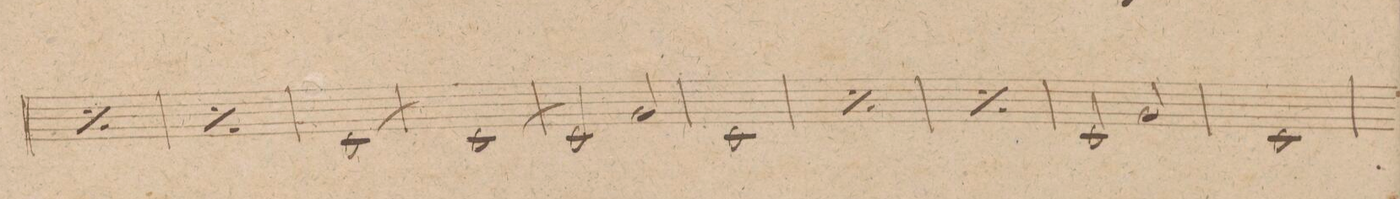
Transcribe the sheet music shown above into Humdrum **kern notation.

**kern	**dynam
*I"Corno. 2do in D	*
*clefG2	*
*k[]	*
*met(c)	*
*M2/2	*
*rep	*
1G	.
*Xrep	*
=38	=38
*rep	*
1G	.
*Xrep	*
=39	=39
[>1c	.
=40	=40
1c_>	.
=41	=41
2c/]	.
2g/	.
=42	=42
1c	.
=43	=43
*rep	*
1c	.
*Xrep	*
=44	=44
*rep	*
1c	.
*Xrep	*
=45	=45
2c/	.
2g/	.
=46	=46
1c	.
=47	=47
*-	*-
